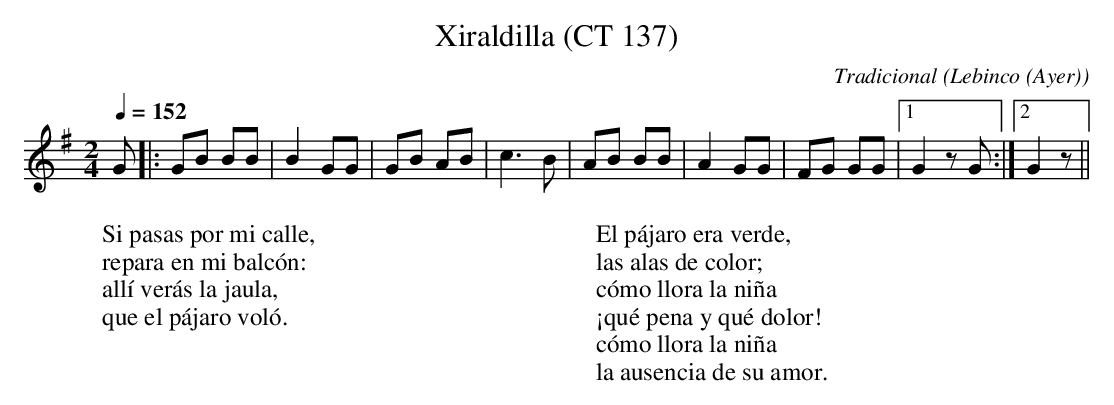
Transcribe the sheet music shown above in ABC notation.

X:1
T:Xiraldilla (CT 137)
C:Tradicional
O:Lebinco (Ayer)
M:2/4
L:1/8
Q:1/4=152
K:G
G|:GB BB|B2 GG|GB AB|c3 B|AB BB|A2 GG|FG GG|[1 G2 zG :|[2 G2 z||
W:Si pasas por mi calle,
W:repara en mi balcón:
W:allí verás la jaula,
W:que el pájaro voló.
W:
W:El pájaro era verde,
W:las alas de color;
W:cómo llora la niña
W:¡qué pena y qué dolor!
W:cómo llora la niña
W:la ausencia de su amor.
W:
